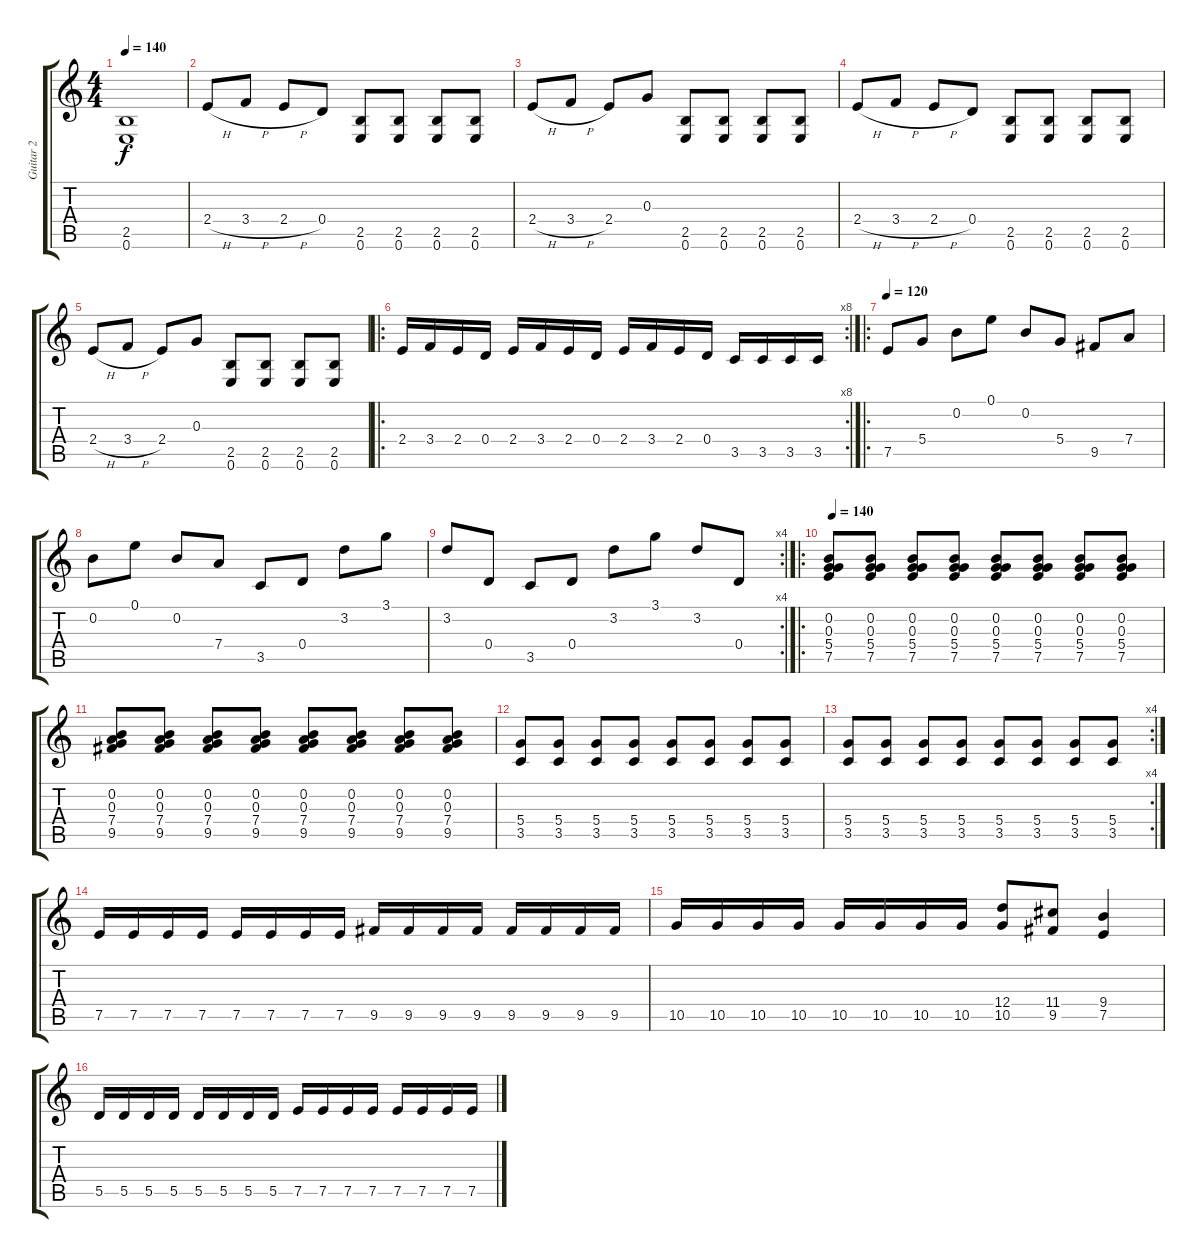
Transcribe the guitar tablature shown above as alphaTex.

\track ("Guitar 2" "Guitar 2") {instrument overdrivenguitar}
\staff {score tabs}
\tuning (E4 B3 G3 D3 A2 E2) {hide}
\ts (4 4)
\tempo 140
\clef g2
\ks c
(2.5 0.6).1{dy f} |
2.4{h}.8 3.4{h}.8 2.4{h}.8 0.4.8 (2.5 0.6).8 (2.5 0.6).8 (2.5 0.6).8 (2.5 0.6).8 |
2.4{h}.8 3.4{h}.8 2.4.8 0.3.8 (2.5 0.6).8 (2.5 0.6).8 (2.5 0.6).8 (2.5 0.6).8 |
2.4{h}.8 3.4{h}.8 2.4{h}.8 0.4.8 (2.5 0.6).8 (2.5 0.6).8 (2.5 0.6).8 (2.5 0.6).8 |
2.4{h}.8 3.4{h}.8 2.4.8 0.3.8 (2.5 0.6).8 (2.5 0.6).8 (2.5 0.6).8 (2.5 0.6).8 |
\ro
\rc 8
2.4.16 3.4.16 2.4.16 0.4.16 2.4.16 3.4.16 2.4.16 0.4.16 2.4.16 3.4.16 2.4.16 0.4.16 3.5.16 3.5.16 3.5.16 3.5.16 |
\ro
\tempo 120
7.5.8{instrument electricguitarjazz} 5.4.8 0.2.8 0.1.8 0.2.8 5.4.8 9.5.8 7.4.8 |
0.2.8 0.1.8 0.2.8 7.4.8 3.5.8 0.4.8 3.2.8 3.1.8 |
\rc 4
3.2.8 0.4.8 3.5.8 0.4.8 3.2.8 3.1.8 3.2.8 0.4.8 |
\ro
\tempo 140
(0.2 0.3 5.4 7.5).8{instrument overdrivenguitar} (0.2 0.3 5.4 7.5).8 (0.2 0.3 5.4 7.5).8 (0.2 0.3 5.4 7.5).8 (0.2 0.3 5.4 7.5).8 (0.2 0.3 5.4 7.5).8 (0.2 0.3 5.4 7.5).8 (0.2 0.3 5.4 7.5).8 |
(0.2 0.3 7.4 9.5).8 (0.2 0.3 7.4 9.5).8 (0.2 0.3 7.4 9.5).8 (0.2 0.3 7.4 9.5).8 (0.2 0.3 7.4 9.5).8 (0.2 0.3 7.4 9.5).8 (0.2 0.3 7.4 9.5).8 (0.2 0.3 7.4 9.5).8 |
(5.4 3.5).8 (5.4 3.5).8 (5.4 3.5).8 (5.4 3.5).8 (5.4 3.5).8 (5.4 3.5).8 (5.4 3.5).8 (5.4 3.5).8 |
\rc 4
(5.4 3.5).8 (5.4 3.5).8 (5.4 3.5).8 (5.4 3.5).8 (5.4 3.5).8 (5.4 3.5).8 (5.4 3.5).8 (5.4 3.5).8 |
7.5.16 7.5.16 7.5.16 7.5.16 7.5.16 7.5.16 7.5.16 7.5.16 9.5.16 9.5.16 9.5.16 9.5.16 9.5.16 9.5.16 9.5.16 9.5.16 |
10.5.16 10.5.16 10.5.16 10.5.16 10.5.16 10.5.16 10.5.16 10.5.16 (12.4 10.5).8 (11.4 9.5).8 (9.4 7.5).4 |
5.5.16 5.5.16 5.5.16 5.5.16 5.5.16 5.5.16 5.5.16 5.5.16 7.5.16 7.5.16 7.5.16 7.5.16 7.5.16 7.5.16 7.5.16 7.5.16
